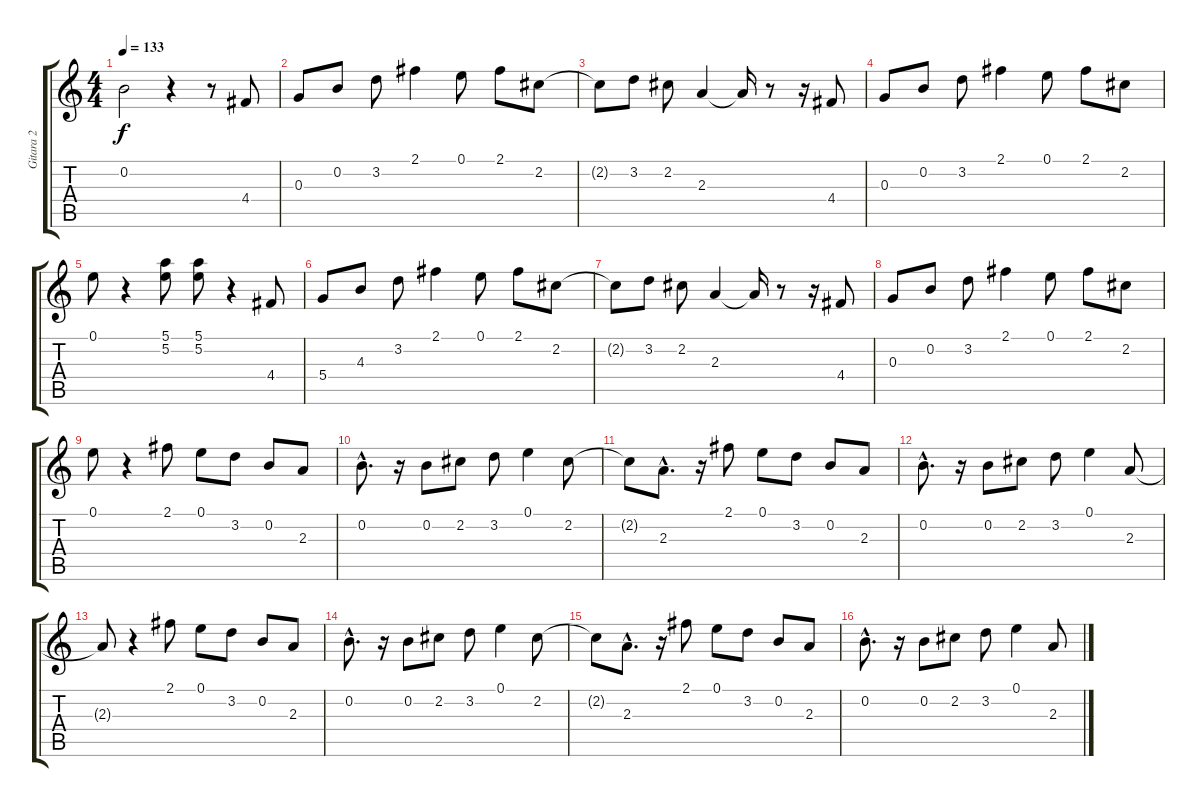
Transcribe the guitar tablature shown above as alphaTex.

\track ("Gitara 2" "Gitara 2") {instrument acousticguitarsteel}
\staff {score tabs}
\tuning (E4 B3 G3 D3 A2 E2) {hide}
\ts (4 4)
\tempo 133
\clef g2
\ks c
0.2.2{dy f} r.4 r.8 4.4.8 |
0.3.8 0.2.8 3.2.8 2.1.4 0.1.8 2.1.8 2.2.8 |
2.2{t}.8 3.2.8 2.2.8 2.3.4 2.3{t}.16 r.8 r.16 4.4.8 |
0.3.8 0.2.8 3.2.8 2.1.4 0.1.8 2.1.8 2.2.8 |
0.1.8 r.4 (5.1 5.2).8 (5.1 5.2).8 r.4 4.4.8 |
5.4.8 4.3.8 3.2.8 2.1.4 0.1.8 2.1.8 2.2.8 |
2.2{t}.8 3.2.8 2.2.8 2.3.4 2.3{t}.16 r.8 r.16 4.4.8 |
0.3.8 0.2.8 3.2.8 2.1.4 0.1.8 2.1.8 2.2.8 |
0.1.8 r.4 2.1.8 0.1.8 3.2.8 0.2.8 2.3.8 |
0.2{hac}.8{d} r.16 0.2.8 2.2.8 3.2.8 0.1.4 2.2.8 |
2.2{t}.8 2.3{hac}.8{d} r.16 2.1.8 0.1.8 3.2.8 0.2.8 2.3.8 |
0.2{hac}.8{d} r.16 0.2.8 2.2.8 3.2.8 0.1.4 2.3.8 |
2.3{t}.8 r.4 2.1.8 0.1.8 3.2.8 0.2.8 2.3.8 |
0.2{hac}.8{d} r.16 0.2.8 2.2.8 3.2.8 0.1.4 2.2.8 |
2.2{t}.8 2.3{hac}.8{d} r.16 2.1.8 0.1.8 3.2.8 0.2.8 2.3.8 |
0.2{hac}.8{d} r.16 0.2.8 2.2.8 3.2.8 0.1.4 2.3.8
